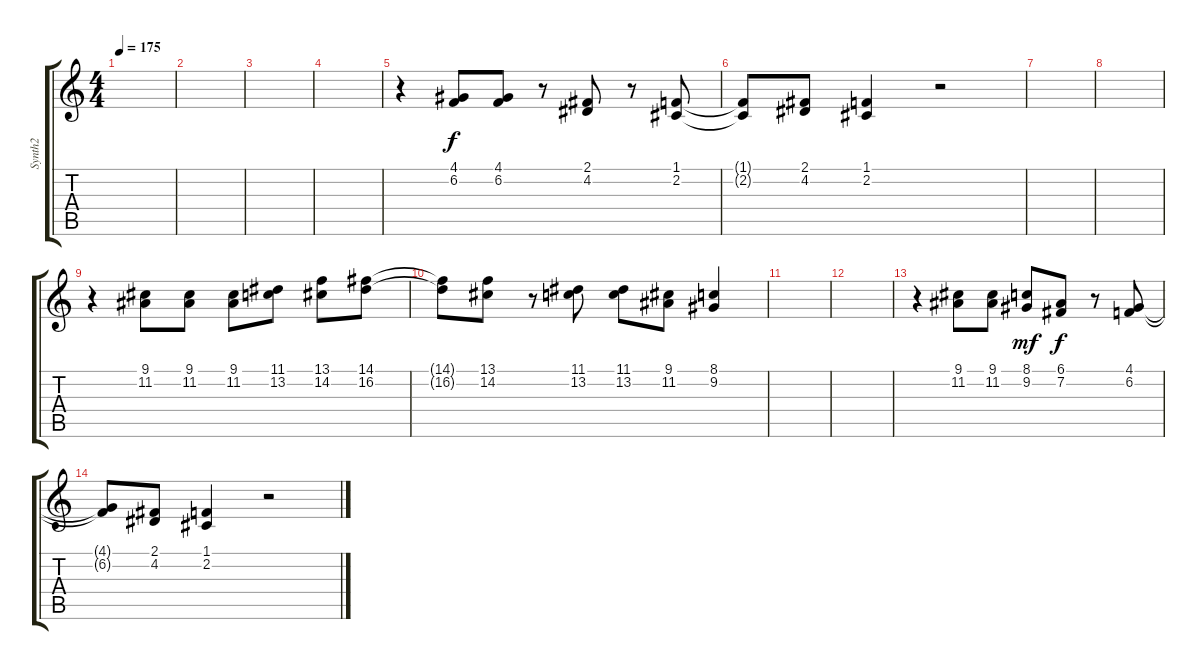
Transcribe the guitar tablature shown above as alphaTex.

\track ("Synth2" "Synth2") {instrument lead2sawtooth}
\staff {score tabs}
\tuning (E4 B3 G3 D3 A2 E2) {hide}
\ts (4 4)
\tempo 175
\clef g2
\ks c
|
|
|
|
r.4 (4.1 6.2).8 (4.1 6.2).8 r.8 (2.1 4.2).8 r.8 (1.1 2.2).8 |
(1.1{t} 2.2{t}).8 (2.1 4.2).8 (1.1 2.2).4 r.2 |
|
|
r.4 (9.1 11.2).8 (9.1 11.2).8 (9.1 11.2).8 (11.1 13.2).8 (13.1 14.2).8 (14.1 16.2).8 |
(14.1{t} 16.2{t}).8 (13.1 14.2).8 r.8 (11.1 13.2).8 (11.1 13.2).8 (9.1 11.2).8 (8.1 9.2).4 |
|
|
r.4 (9.1 11.2).8 (9.1 11.2).8 (8.1 9.2).8{dy mf} (6.1 7.2).8{dy f} r.8 (4.1 6.2).8 |
(4.1{t} 6.2{t}).8 (2.1 4.2).8 (1.1 2.2).4 r.2
